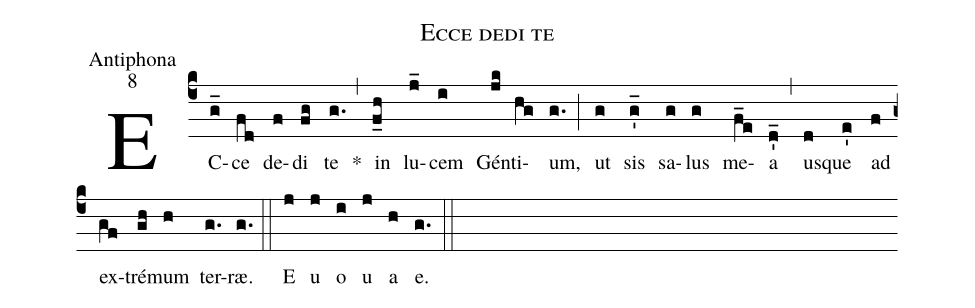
name:Ecce dedi te;
office-part:Antiphona;
mode:8;
%%
(c4) EC(g_)ce(fd) de(f)di(fg) te(g.) *(,) in(f_h) lu(j_)cem(i) Gén(jk)ti(hg)um,(g.) (;) ut(g) sis(g_') sa(g)lus(g) me(f_e)a(d_') (,) us(d)que(e') ad(f) ex(gf)tré(gh)mum(h) ter(g.)ræ.(g.) (::) E(j) u(j) o(i) u(j) a(h) e.(g.) (::)
